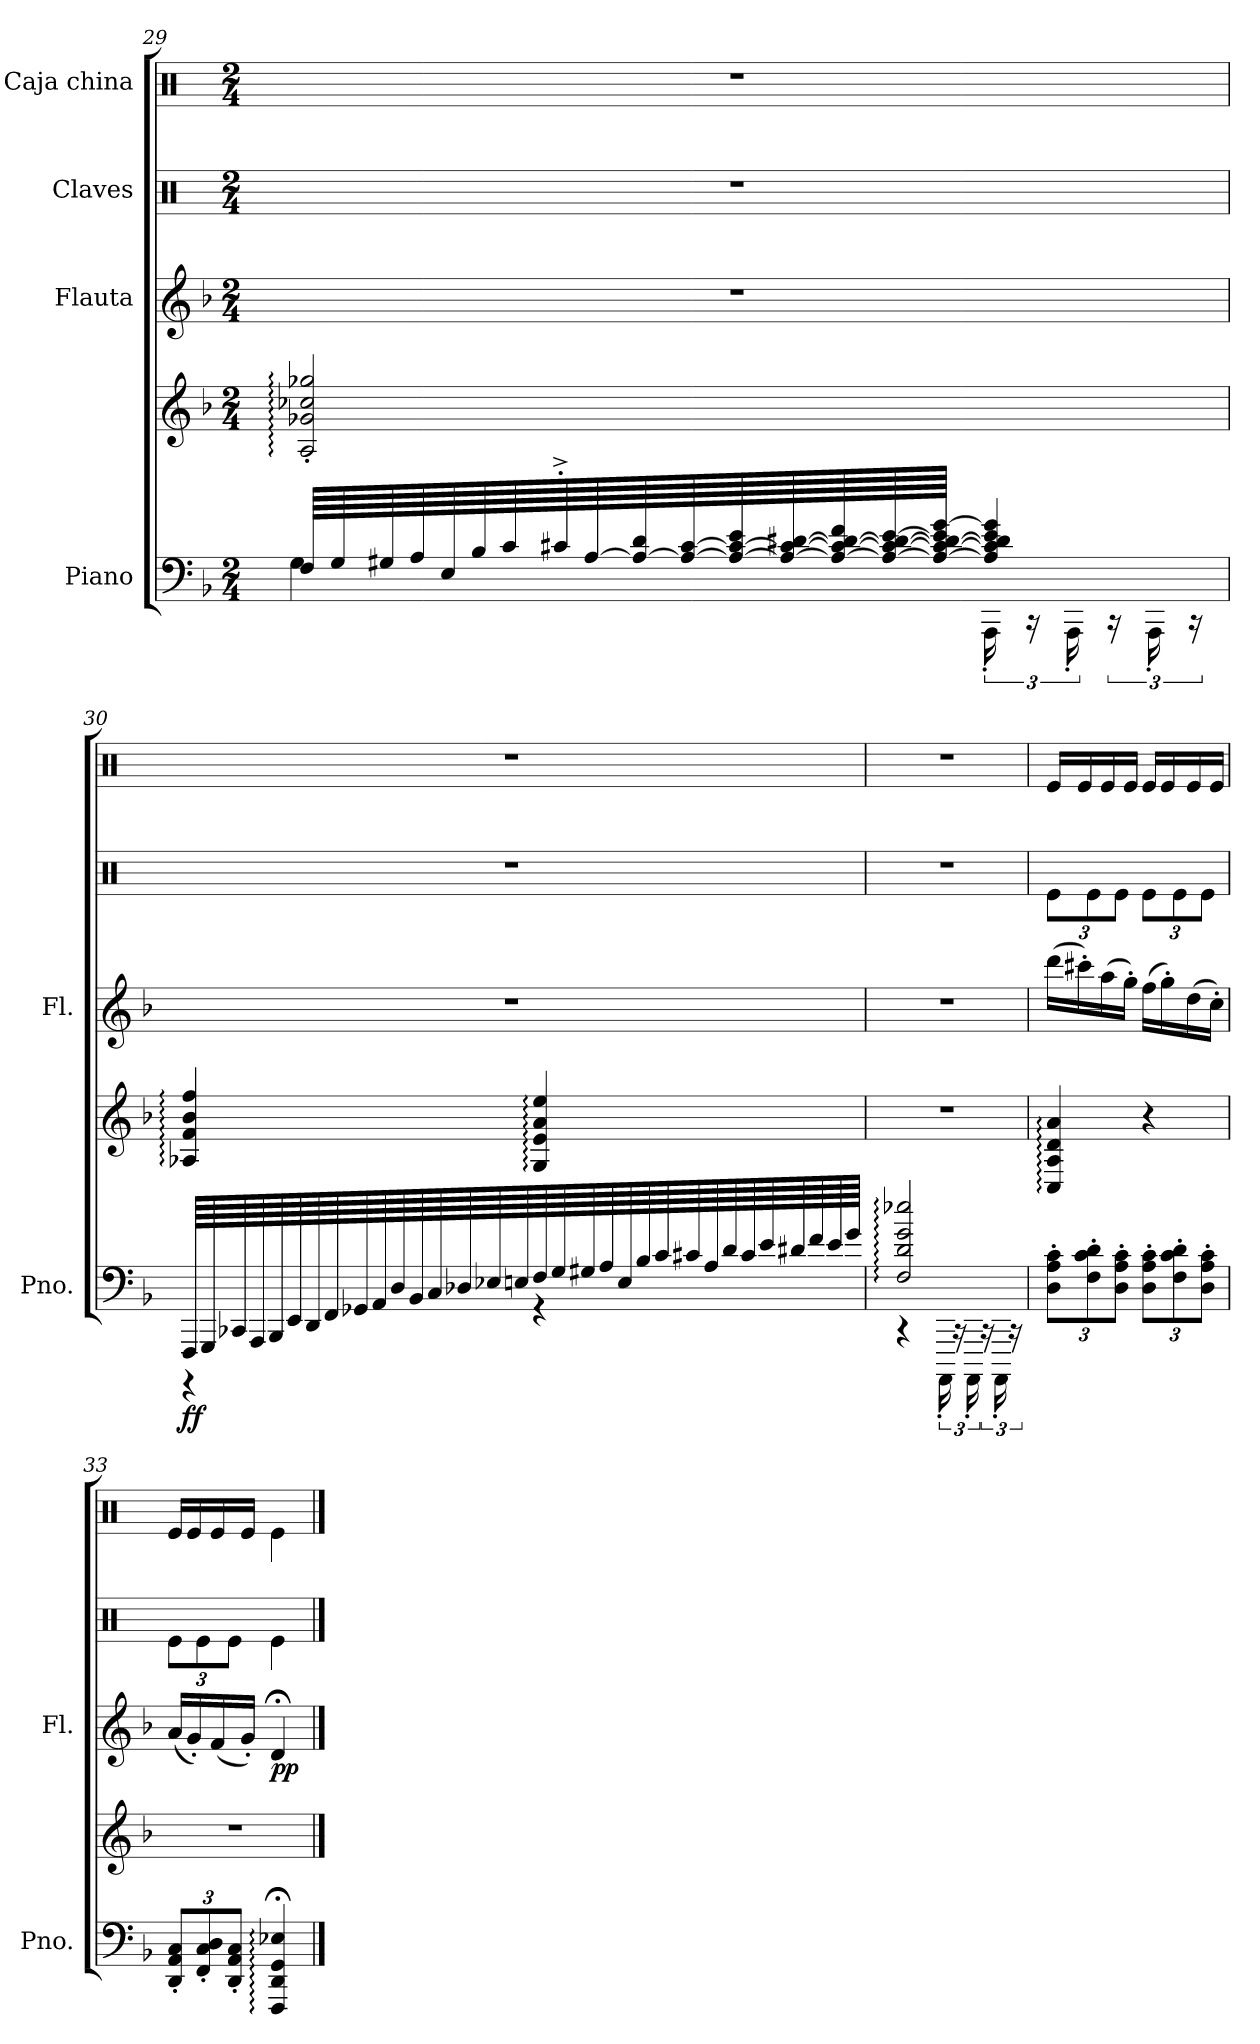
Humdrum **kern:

**kern	**kern	**dynam	**kern	**dynam	**kern	**kern
*part4	*part4	*part4	*part3	*part3	*part2	*part1
*staff5	*staff4	*staff4/5	*staff3	*staff3	*staff2	*staff1
*I"Piano	*	*	*I"Flauta	*	*I"Claves	*I"Caja china
*I'Pno.	*	*	*I'Fl.	*	*	*
!!LO:PB:g=z
*clefF4	*clefG2	*	*clefG2	*	*clefX	*clefX
*k[b-]	*k[b-]	*	*k[b-]	*	*k[]	*k[]
*M2/4	*M2/4	*	*M2/4	*	*M2/4	*M2/4
=29	=29	=29	=29	=29	=29	=29
*^	*	*	*	*	*	*
64F/LLLL	4G\	2A/:' 2g-X/:' 2cc-X/:' 2gg-X/:'	.	2r	.	2r	2r
64G/	.	.	.	.	.	.	.
64G#X/	.	.	.	.	.	.	.
64A/	.	.	.	.	.	.	.
64E/	.	.	.	.	.	.	.
64B-/	.	.	.	.	.	.	.
64c/	.	.	.	.	.	.	.
64c#X'^/	.	.	.	.	.	.	.
[64A/	.	.	.	.	.	.	.
64A/_ 64d/	.	.	.	.	.	.	.
64A/_ [64c#/	.	.	.	.	.	.	.
64A/_ 64c#/_ 64e/	.	.	.	.	.	.	.
64A/_ 64c#/_ [64d#X/	.	.	.	.	.	.	.
64A/_ 64c#/_ 64d#/_ 64f/	.	.	.	.	.	.	.
64A/_ 64c#/_ 64d#/_ [64e/	.	.	.	.	.	.	.
64A/_ 64c#/_ 64d#/_ 64e/] [64g/JJJJ	.	.	.	.	.	.	.
4A/] 4c#/] 4d#/] 4e/ 4g/]	24AAA'\	.	.	.	.	.	.
.	24r	.	.	.	.	.	.
.	24AAA'\	.	.	.	.	.	.
.	24r	.	.	.	.	.	.
.	24AAA'\	.	.	.	.	.	.
.	24r	.	.	.	.	.	.
!!LO:LB:g=z
=30	=30	=30	=30	=30	=30	=30	=30
!	!	!	!LO:DY:b=2	!	!	!	!
64FFF/LLLL	4r	4A-X/: 4f/: 4b-/: 4ff/:	ff	2r	.	2r	2r
64GGG/	.	.	.	.	.	.	.
64CC-X/	.	.	.	.	.	.	.
64AAA/	.	.	.	.	.	.	.
64BBB-/	.	.	.	.	.	.	.
64EE/	.	.	.	.	.	.	.
64DD/	.	.	.	.	.	.	.
64FF/	.	.	.	.	.	.	.
64GG-X/	.	.	.	.	.	.	.
64AA/	.	.	.	.	.	.	.
64D/	.	.	.	.	.	.	.
64BB-/	.	.	.	.	.	.	.
64C/	.	.	.	.	.	.	.
64D-X/	.	.	.	.	.	.	.
64E-X/	.	.	.	.	.	.	.
64En/	.	.	.	.	.	.	.
64F/	4r	4G/: 4e/: 4a/: 4ee/:	.	.	.	.	.
64G/	.	.	.	.	.	.	.
64G#X/	.	.	.	.	.	.	.
64A/	.	.	.	.	.	.	.
64E/	.	.	.	.	.	.	.
64B-/	.	.	.	.	.	.	.
64c/	.	.	.	.	.	.	.
64c#X/	.	.	.	.	.	.	.
64A/	.	.	.	.	.	.	.
64d/	.	.	.	.	.	.	.
64c#/	.	.	.	.	.	.	.
64e/	.	.	.	.	.	.	.
64d#X/	.	.	.	.	.	.	.
64f/	.	.	.	.	.	.	.
64e/	.	.	.	.	.	.	.
64g/JJJJ	.	.	.	.	.	.	.
=31	=31	=31	=31	=31	=31	=31	=31
2F/: 2d/: 2g/: 2ee-X/:	4r	2r	.	2r	.	2r	2r
.	24AAAA'\	.	.	.	.	.	.
.	24r	.	.	.	.	.	.
.	24AAAA'\	.	.	.	.	.	.
.	24r	.	.	.	.	.	.
.	24AAAA'\	.	.	.	.	.	.
.	24r	.	.	.	.	.	.
*v	*v	*	*	*	*	*	*
!!LO:PB:g=z
=32	=32	=32	=32	=32	=32	=32
*Xbrackettup	*	*	*	*	*Xbrackettup	*
12D\' 12A\' 12c\'L	4C/: 4A/: 4d/: 4a/:	.	(>16ddd\LL	.	12Re\L	16Re/LL
.	.	.	16ccc#X'\)	.	.	16Re/
12F\' 12c\' 12d\'	.	.	.	.	12Re\	.
.	.	.	(>16aa\	.	.	16Re/
12D\' 12A\' 12c\'J	.	.	.	.	12Re\J	.
.	.	.	16gg'\JJ)	.	.	16Re/JJ
12D\' 12A\' 12c\'L	4r	.	(>16ff\LL	.	12Re\L	16Re/LL
.	.	.	16gg'\)	.	.	16Re/
12F\' 12c\' 12d\'	.	.	.	.	12Re\	.
.	.	.	(>16dd\	.	.	16Re/
12D\' 12A\' 12c\'J	.	.	.	.	12Re\J	.
.	.	.	16cc'\JJ)	.	.	16Re/JJ
=33	=33	=33	=33	=33	=33	=33
12DD/' 12AA/' 12C/'L	2r	.	(<16a/LL	.	12Re\L	16Re/LL
.	.	.	16g'/)	.	.	16Re/
12FF/' 12C/' 12D/'	.	.	.	.	12Re\	.
.	.	.	(<16f/	.	.	16Re/
12DD/' 12AA/' 12C/'J	.	.	.	.	12Re\J	.
.	.	.	16g'/JJ)	.	.	16Re/JJ
*	*	*	*	*	*	*MM20
!	!	!	!	!LO:DY:b	!	!
4FFF/;<: 4DD/;<: 4GG/;<: 4E-X/;<:	.	.	4d;</	pp	4Re\	4Re\
==	==	==	==	==	==	==
*-	*-	*-	*-	*-	*-	*-
